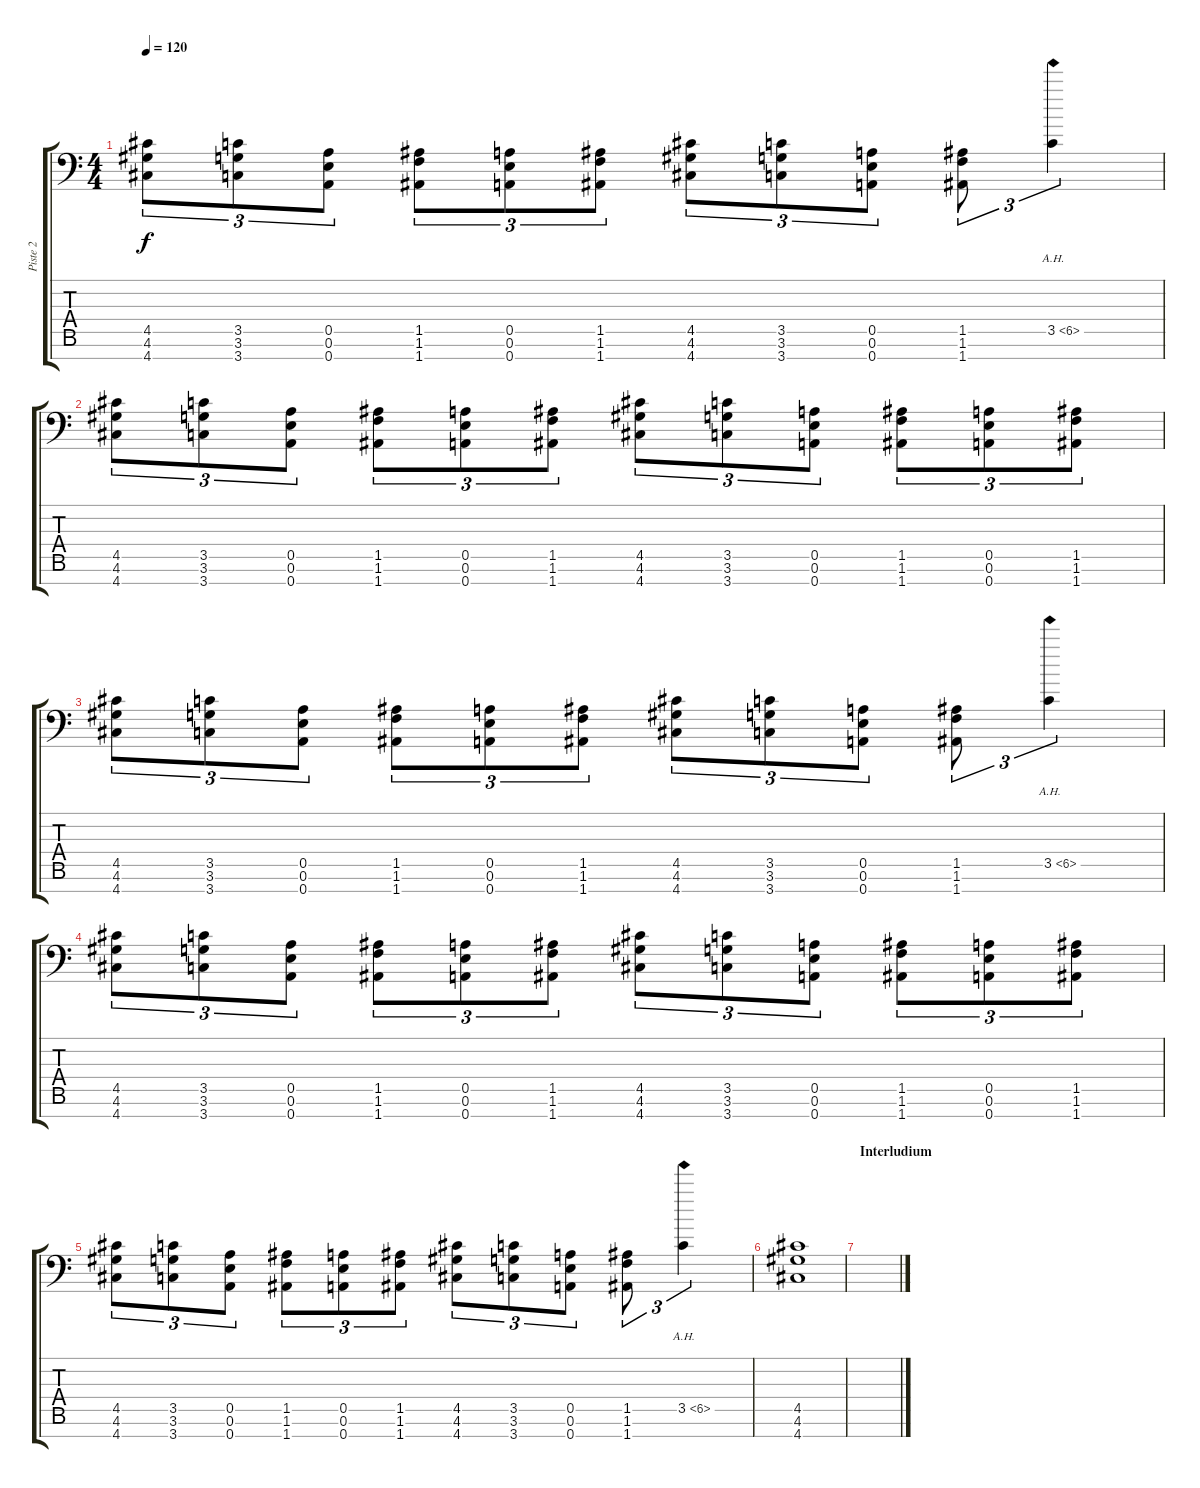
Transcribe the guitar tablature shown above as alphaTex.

\track ("Piste 2" "Piste 2") {instrument distortionguitar}
\staff {score tabs}
\tuning (E4 B3 G3 D3 A2 E2 A1) {hide}
\ts (4 4)
\tempo 120
\clef f4
\ks c
(4.5 4.6 4.7).8{tu (3 2) dy f} (3.5 3.6 3.7).8{tu (3 2)} (0.5 0.6 0.7).8{tu (3 2)} (1.5 1.6 1.7).8{tu (3 2)} (0.5 0.6 0.7).8{tu (3 2)} (1.5 1.6 1.7).8{tu (3 2)} (4.5 4.6 4.7).8{tu (3 2)} (3.5 3.6 3.7).8{tu (3 2)} (0.5 0.6 0.7).8{tu (3 2)} (1.5 1.6 1.7).8{tu (3 2)} 3.5{ah 3}.4{tu (3 2)} |
(4.5 4.6 4.7).8{tu (3 2)} (3.5 3.6 3.7).8{tu (3 2)} (0.5 0.6 0.7).8{tu (3 2)} (1.5 1.6 1.7).8{tu (3 2)} (0.5 0.6 0.7).8{tu (3 2)} (1.5 1.6 1.7).8{tu (3 2)} (4.5 4.6 4.7).8{tu (3 2)} (3.5 3.6 3.7).8{tu (3 2)} (0.5 0.6 0.7).8{tu (3 2)} (1.5 1.6 1.7).8{tu (3 2)} (0.5 0.6 0.7).8{tu (3 2)} (1.5 1.6 1.7).8{tu (3 2)} |
(4.5 4.6 4.7).8{tu (3 2)} (3.5 3.6 3.7).8{tu (3 2)} (0.5 0.6 0.7).8{tu (3 2)} (1.5 1.6 1.7).8{tu (3 2)} (0.5 0.6 0.7).8{tu (3 2)} (1.5 1.6 1.7).8{tu (3 2)} (4.5 4.6 4.7).8{tu (3 2)} (3.5 3.6 3.7).8{tu (3 2)} (0.5 0.6 0.7).8{tu (3 2)} (1.5 1.6 1.7).8{tu (3 2)} 3.5{ah 3}.4{tu (3 2)} |
(4.5 4.6 4.7).8{tu (3 2)} (3.5 3.6 3.7).8{tu (3 2)} (0.5 0.6 0.7).8{tu (3 2)} (1.5 1.6 1.7).8{tu (3 2)} (0.5 0.6 0.7).8{tu (3 2)} (1.5 1.6 1.7).8{tu (3 2)} (4.5 4.6 4.7).8{tu (3 2)} (3.5 3.6 3.7).8{tu (3 2)} (0.5 0.6 0.7).8{tu (3 2)} (1.5 1.6 1.7).8{tu (3 2)} (0.5 0.6 0.7).8{tu (3 2)} (1.5 1.6 1.7).8{tu (3 2)} |
(4.5 4.6 4.7).8{tu (3 2)} (3.5 3.6 3.7).8{tu (3 2)} (0.5 0.6 0.7).8{tu (3 2)} (1.5 1.6 1.7).8{tu (3 2)} (0.5 0.6 0.7).8{tu (3 2)} (1.5 1.6 1.7).8{tu (3 2)} (4.5 4.6 4.7).8{tu (3 2)} (3.5 3.6 3.7).8{tu (3 2)} (0.5 0.6 0.7).8{tu (3 2)} (1.5 1.6 1.7).8{tu (3 2)} 3.5{ah 3}.4{tu (3 2)} |
(4.5 4.6 4.7).1 |
\section ("" "Interludium")
